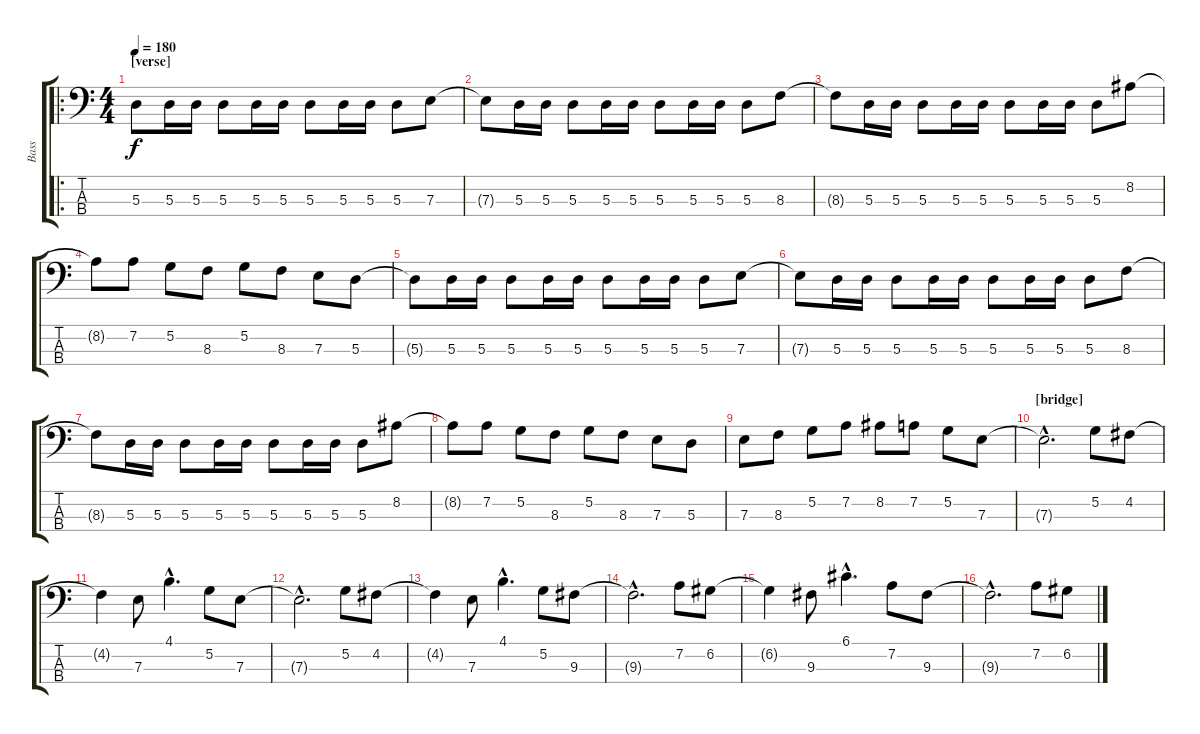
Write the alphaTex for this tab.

\track ("Bass" "Bass") {instrument electricbassfinger}
\staff {score tabs}
\tuning (G2 D2 A1 E1) {hide}
\ro
\ts (4 4)
\section ("" "[verse]")
\tempo 180
\clef f4
\ks c
5.3{t}.8{dy f} 5.3.16 5.3.16 5.3.8 5.3.16 5.3.16 5.3.8 5.3.16 5.3.16 5.3.8 7.3.8 |
7.3{t}.8 5.3.16 5.3.16 5.3.8 5.3.16 5.3.16 5.3.8 5.3.16 5.3.16 5.3.8 8.3.8 |
8.3{t}.8 5.3.16 5.3.16 5.3.8 5.3.16 5.3.16 5.3.8 5.3.16 5.3.16 5.3.8 8.2.8 |
8.2{t}.8 7.2.8 5.2.8 8.3.8 5.2.8 8.3.8 7.3.8 5.3.8 |
5.3{t}.8 5.3.16 5.3.16 5.3.8 5.3.16 5.3.16 5.3.8 5.3.16 5.3.16 5.3.8 7.3.8 |
7.3{t}.8 5.3.16 5.3.16 5.3.8 5.3.16 5.3.16 5.3.8 5.3.16 5.3.16 5.3.8 8.3.8 |
8.3{t}.8 5.3.16 5.3.16 5.3.8 5.3.16 5.3.16 5.3.8 5.3.16 5.3.16 5.3.8 8.2.8 |
8.2{t}.8 7.2.8 5.2.8 8.3.8 5.2.8 8.3.8 7.3.8 5.3.8 |
7.3.8 8.3.8 5.2.8 7.2.8 8.2.8 7.2.8 5.2.8 7.3.8 |
\section ("" "[bridge]")
7.3{hac t}.2{d} 5.2.8 4.2.8 |
4.2{t}.4 7.3.8 4.1{hac}.4{d} 5.2.8 7.3.8 |
7.3{hac t}.2{d} 5.2.8 4.2.8 |
4.2{t}.4 7.3.8 4.1{hac}.4{d} 5.2.8 9.3.8 |
9.3{hac t}.2{d} 7.2.8 6.2.8 |
6.2{t}.4 9.3.8 6.1{hac}.4{d} 7.2.8 9.3.8 |
9.3{hac t}.2{d} 7.2.8 6.2.8
